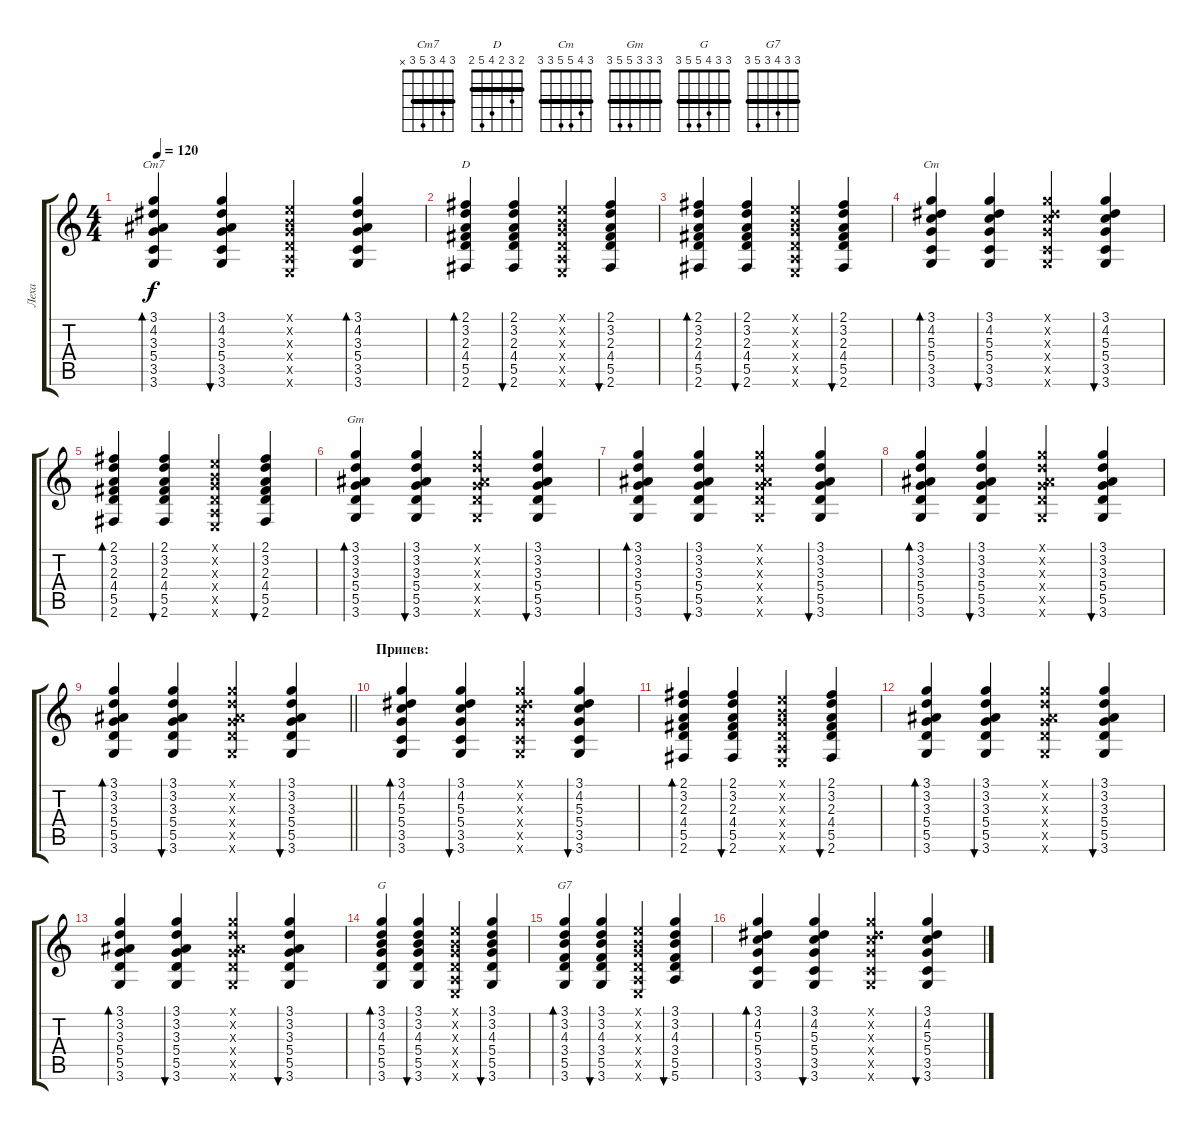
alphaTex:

\track ("Леха" "Леха") {instrument acousticguitarsteel}
\staff {score tabs}
\tuning (E4 B3 G3 D3 A2 E2) {hide}
\chord ("Cm7" 3 4 3 5 3 x) {barre 3}
\chord ("D" 2 3 2 4 5 2) {barre 2}
\chord ("Cm" 3 4 5 5 3 3) {barre 3}
\chord ("Gm" 3 3 3 5 5 3) {barre 3}
\chord ("G" 3 3 4 5 5 3) {barre 3}
\chord ("G7" 3 3 4 3 5 3) {barre 3}
\ts (4 4)
\tempo 120
\clef g2
\ks c
(3.1 4.2 3.3 5.4 3.5 3.6).4{bd 60 ch "Cm7" dy f} (3.1 4.2 3.3 5.4 3.5 3.6).4{bu 60} (0.1{x} 0.2{x} 0.3{x} 0.4{x} 0.5{x} 0.6{x}).4 (3.1 4.2 3.3 5.4 3.5 3.6).4{bd 60} |
(2.1 3.2 2.3 4.4 5.5 2.6).4{bd 60 ch "D"} (2.1 3.2 2.3 4.4 5.5 2.6).4{bu 60} (0.1{x} 0.2{x} 0.3{x} 0.4{x} 0.5{x} 0.6{x}).4 (2.1 3.2 2.3 4.4 5.5 2.6).4{bu 60} |
(2.1 3.2 2.3 4.4 5.5 2.6).4{bd 60} (2.1 3.2 2.3 4.4 5.5 2.6).4{bu 60} (0.1{x} 0.2{x} 0.3{x} 0.4{x} 0.5{x} 0.6{x}).4 (2.1 3.2 2.3 4.4 5.5 2.6).4{bu 60} |
(3.1 4.2 5.3 5.4 3.5 3.6).4{bd 60 ch "Cm"} (3.1 4.2 5.3 5.4 3.5 3.6).4{bu 60} (3.1{x} 4.2{x} 5.3{x} 5.4{x} 3.5{x} 3.6{x}).4 (3.1 4.2 5.3 5.4 3.5 3.6).4{bu 60} |
(2.1 3.2 2.3 4.4 5.5 2.6).4{bd 60} (2.1 3.2 2.3 4.4 5.5 2.6).4{bu 60} (0.1{x} 0.2{x} 0.3{x} 0.4{x} 0.5{x} 0.6{x}).4 (2.1 3.2 2.3 4.4 5.5 2.6).4{bu 60} |
(3.1 3.2 3.3 5.4 5.5 3.6).4{bd 60 ch "Gm"} (3.1 3.2 3.3 5.4 5.5 3.6).4{bu 60} (3.1{x} 3.2{x} 3.3{x} 5.4{x} 5.5{x} 3.6{x}).4 (3.1 3.2 3.3 5.4 5.5 3.6).4{bu 60} |
(3.1 3.2 3.3 5.4 5.5 3.6).4{bd 60} (3.1 3.2 3.3 5.4 5.5 3.6).4{bu 60} (3.1{x} 3.2{x} 3.3{x} 5.4{x} 5.5{x} 3.6{x}).4 (3.1 3.2 3.3 5.4 5.5 3.6).4{bu 60} |
(3.1 3.2 3.3 5.4 5.5 3.6).4{bd 60} (3.1 3.2 3.3 5.4 5.5 3.6).4{bu 60} (3.1{x} 3.2{x} 3.3{x} 5.4{x} 5.5{x} 3.6{x}).4 (3.1 3.2 3.3 5.4 5.5 3.6).4{bu 60} |
\barLineRight lightlight
(3.1 3.2 3.3 5.4 5.5 3.6).4{bd 60} (3.1 3.2 3.3 5.4 5.5 3.6).4{bu 60} (3.1{x} 3.2{x} 3.3{x} 5.4{x} 5.5{x} 3.6{x}).4 (3.1 3.2 3.3 5.4 5.5 3.6).4{bu 60} |
\section ("" "Припев:")
(3.1 4.2 5.3 5.4 3.5 3.6).4{bd 60} (3.1 4.2 5.3 5.4 3.5 3.6).4{bu 60} (3.1{x} 4.2{x} 5.3{x} 5.4{x} 3.5{x} 3.6{x}).4 (3.1 4.2 5.3 5.4 3.5 3.6).4{bu 60} |
(2.1 3.2 2.3 4.4 5.5 2.6).4{bd 60} (2.1 3.2 2.3 4.4 5.5 2.6).4{bu 60} (0.1{x} 0.2{x} 0.3{x} 0.4{x} 0.5{x} 0.6{x}).4 (2.1 3.2 2.3 4.4 5.5 2.6).4{bu 60} |
(3.1 3.2 3.3 5.4 5.5 3.6).4{bd 60} (3.1 3.2 3.3 5.4 5.5 3.6).4{bu 60} (3.1{x} 3.2{x} 3.3{x} 5.4{x} 5.5{x} 3.6{x}).4 (3.1 3.2 3.3 5.4 5.5 3.6).4{bu 60} |
(3.1 3.2 3.3 5.4 5.5 3.6).4{bd 60} (3.1 3.2 3.3 5.4 5.5 3.6).4{bu 60} (3.1{x} 3.2{x} 3.3{x} 5.4{x} 5.5{x} 3.6{x}).4 (3.1 3.2 3.3 5.4 5.5 3.6).4{bu 60} |
(3.1 3.2 4.3 5.4 5.5 3.6).4{bd 60 ch "G"} (3.1 3.2 4.3 5.4 5.5 3.6).4{bu 60} (0.1{x} 0.2{x} 0.3{x} 0.4{x} 0.5{x} 0.6{x}).4 (3.1 3.2 4.3 5.4 5.5 3.6).4{bu 60} |
(3.1 3.2 4.3 3.4 5.5 3.6).4{bd 60 ch "G7"} (3.1 3.2 4.3 3.4 5.5 3.6).4{bu 60} (0.1{x} 0.2{x} 0.3{x} 0.4{x} 0.5{x} 0.6{x}).4 (3.1 3.2 4.3 3.4 5.5 5.6).4{bu 60} |
(3.1 4.2 5.3 5.4 3.5 3.6).4{bd 60} (3.1 4.2 5.3 5.4 3.5 3.6).4{bu 60} (3.1{x} 4.2{x} 5.3{x} 5.4{x} 3.5{x} 3.6{x}).4 (3.1 4.2 5.3 5.4 3.5 3.6).4{bu 60}
